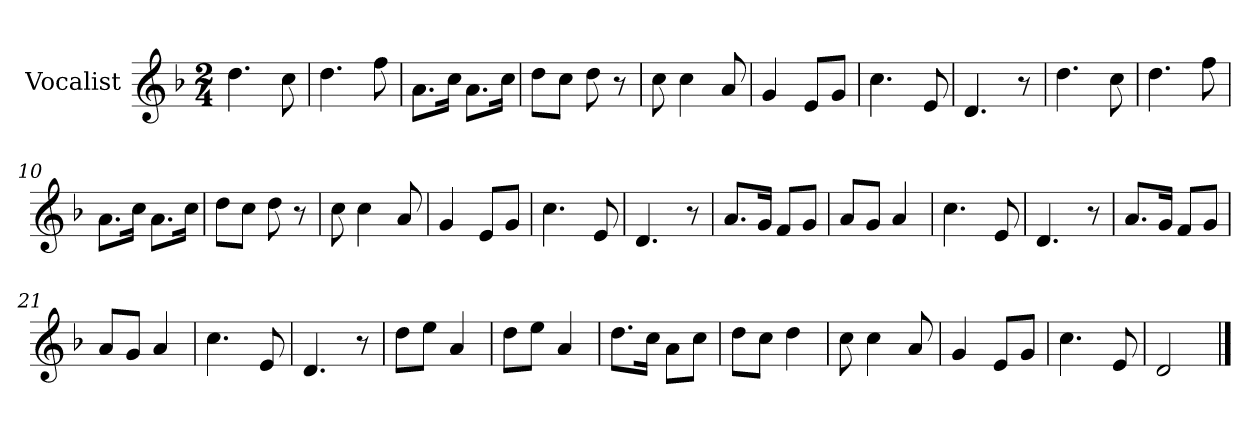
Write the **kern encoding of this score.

**kern
*part1
*staff1
*I"Vocalist
*k[b-]
*F:
*M2/4
=
4.dd
8cc
=1
4.dd
8ff
=2
8.aL
16ccJk
8.aL
16ccJk
=3
8ddL
8ccJ
8dd
8r
=4
8cc
4cc
8a
=5
4g
8eL
8gJ
=6
4.cc
8e
=7
4.d
8r
=8
4.dd
8cc
=9
4.dd
8ff
=10
8.aL
16ccJk
8.aL
16ccJk
=11
8ddL
8ccJ
8dd
8r
=12
8cc
4cc
8a
=13
4g
8eL
8gJ
=14
4.cc
8e
=15
4.d
8r
=16
8.aL
16gJk
8fL
8gJ
=17
8aL
8gJ
4a
=18
4.cc
8e
=19
4.d
8r
=20
8.aL
16gJk
8fL
8gJ
=21
8aL
8gJ
4a
=22
4.cc
8e
=23
4.d
8r
=24
8ddL
8eeJ
4a
=25
8ddL
8eeJ
4a
=26
8.ddL
16ccJk
8aL
8ccJ
=27
8ddL
8ccJ
4dd
=28
8cc
4cc
8a
=29
4g
8eL
8gJ
=30
4.cc
8e
=31
2d
==
*-
